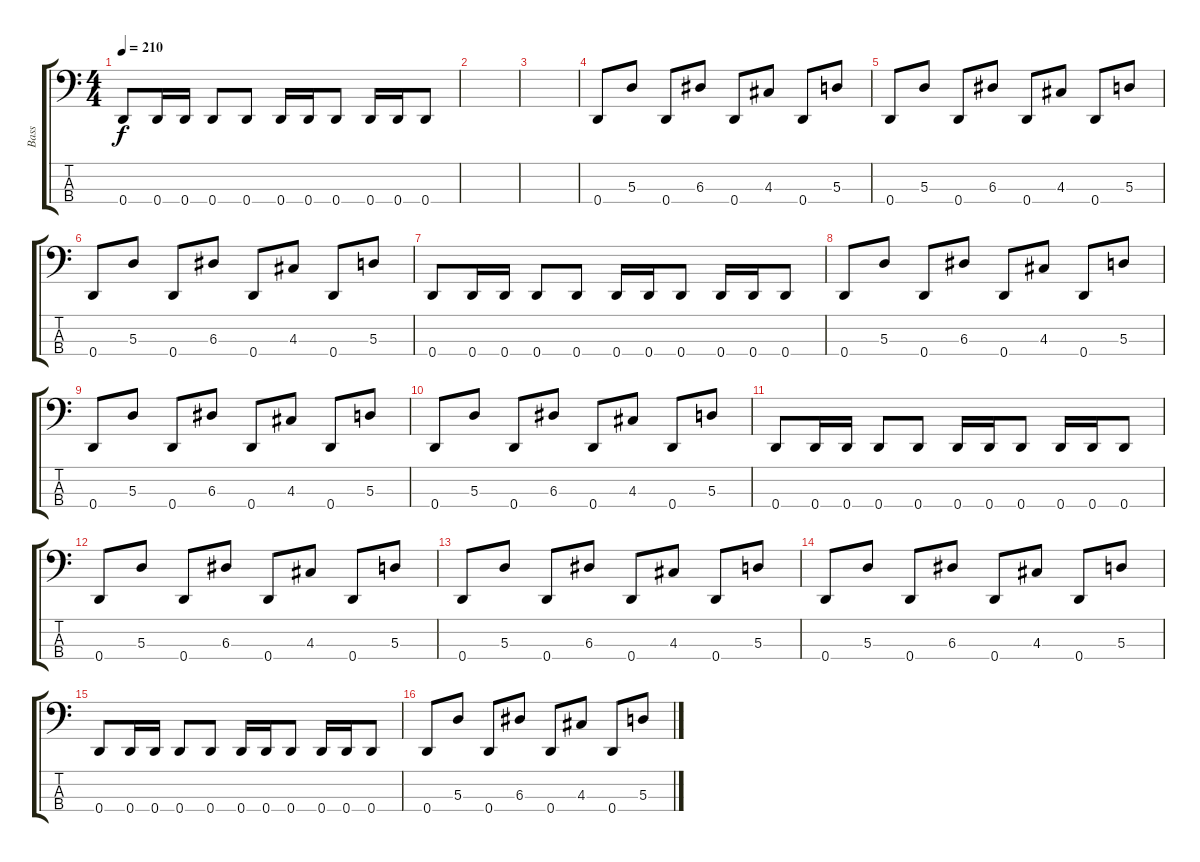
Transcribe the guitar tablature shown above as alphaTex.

\track ("Bass" "Bass") {instrument electricbasspick}
\staff {score tabs}
\tuning (G2 D2 A1 D1) {hide}
\ts (4 4)
\tempo 210
\clef f4
\ks c
0.4.8{dy f} 0.4.16 0.4.16 0.4.8 0.4.8 0.4.16 0.4.16 0.4.8 0.4.16 0.4.16 0.4.8 |
|
|
0.4.8 5.3.8 0.4.8 6.3.8 0.4.8 4.3.8 0.4.8 5.3.8 |
0.4.8 5.3.8 0.4.8 6.3.8 0.4.8 4.3.8 0.4.8 5.3.8 |
0.4.8 5.3.8 0.4.8 6.3.8 0.4.8 4.3.8 0.4.8 5.3.8 |
0.4.8 0.4.16 0.4.16 0.4.8 0.4.8 0.4.16 0.4.16 0.4.8 0.4.16 0.4.16 0.4.8 |
0.4.8 5.3.8 0.4.8 6.3.8 0.4.8 4.3.8 0.4.8 5.3.8 |
0.4.8 5.3.8 0.4.8 6.3.8 0.4.8 4.3.8 0.4.8 5.3.8 |
0.4.8 5.3.8 0.4.8 6.3.8 0.4.8 4.3.8 0.4.8 5.3.8 |
0.4.8 0.4.16 0.4.16 0.4.8 0.4.8 0.4.16 0.4.16 0.4.8 0.4.16 0.4.16 0.4.8 |
0.4.8 5.3.8 0.4.8 6.3.8 0.4.8 4.3.8 0.4.8 5.3.8 |
0.4.8 5.3.8 0.4.8 6.3.8 0.4.8 4.3.8 0.4.8 5.3.8 |
0.4.8 5.3.8 0.4.8 6.3.8 0.4.8 4.3.8 0.4.8 5.3.8 |
0.4.8 0.4.16 0.4.16 0.4.8 0.4.8 0.4.16 0.4.16 0.4.8 0.4.16 0.4.16 0.4.8 |
0.4.8 5.3.8 0.4.8 6.3.8 0.4.8 4.3.8 0.4.8 5.3.8
